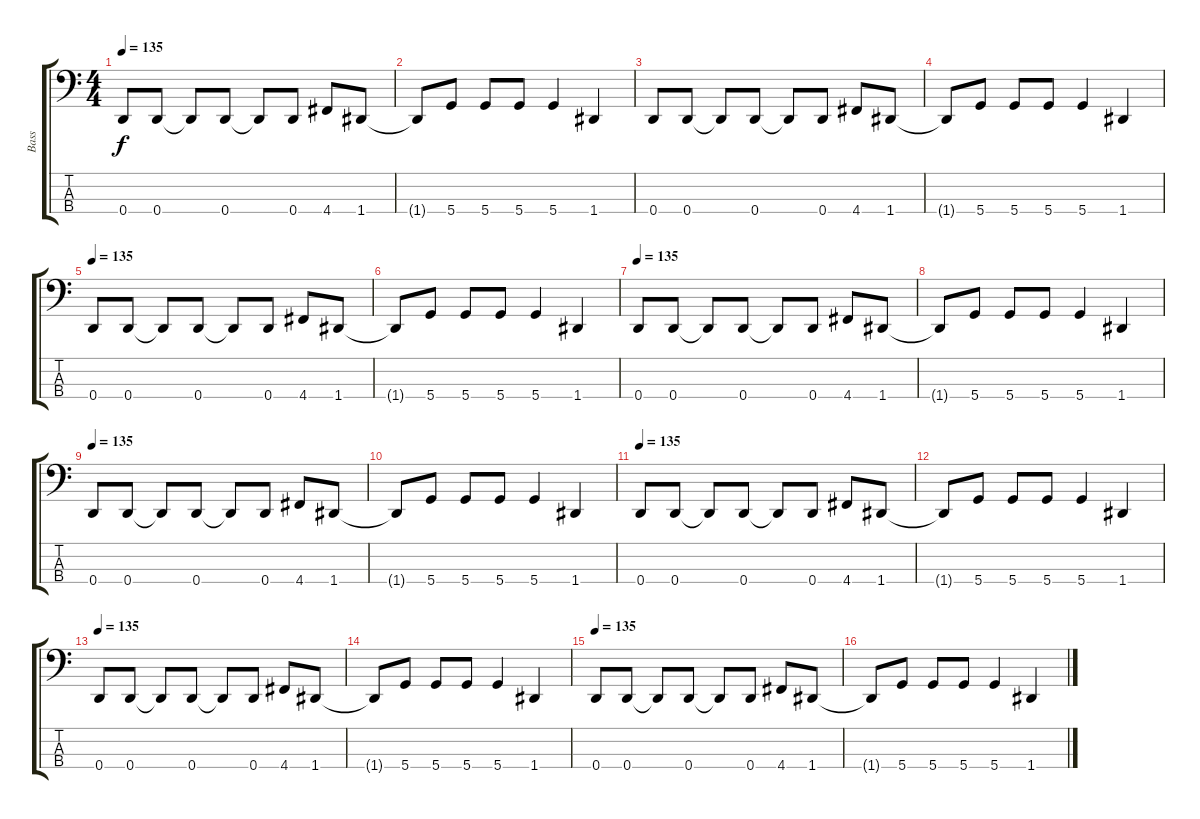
\track ("Bass" "Bass") {instrument slapbass1}
\staff {score tabs}
\tuning (G2 D2 A1 D1) {hide}
\ts (4 4)
\tempo 135
\clef f4
\ks c
0.4.8{dy f} 0.4.8 0.4{t}.8 0.4.8 0.4{t}.8 0.4.8 4.4.8 1.4.8 |
1.4{t}.8 5.4.8 5.4.8 5.4.8 5.4.4 1.4.4 |
0.4.8 0.4.8 0.4{t}.8 0.4.8 0.4{t}.8 0.4.8 4.4.8 1.4.8 |
1.4{t}.8 5.4.8 5.4.8 5.4.8 5.4.4 1.4.4 |
\tempo 135
0.4.8{instrument slapbass2} 0.4.8 0.4{t}.8 0.4.8 0.4{t}.8 0.4.8 4.4.8 1.4.8 |
1.4{t}.8 5.4.8 5.4.8 5.4.8 5.4.4 1.4.4 |
\tempo 135
0.4.8{instrument slapbass2} 0.4.8 0.4{t}.8 0.4.8 0.4{t}.8 0.4.8 4.4.8 1.4.8 |
1.4{t}.8 5.4.8 5.4.8 5.4.8 5.4.4 1.4.4 |
\tempo 135
0.4.8{instrument slapbass2} 0.4.8 0.4{t}.8 0.4.8 0.4{t}.8 0.4.8 4.4.8 1.4.8 |
1.4{t}.8 5.4.8 5.4.8 5.4.8 5.4.4 1.4.4 |
\tempo 135
0.4.8{instrument slapbass2} 0.4.8 0.4{t}.8 0.4.8 0.4{t}.8 0.4.8 4.4.8 1.4.8 |
1.4{t}.8 5.4.8 5.4.8 5.4.8 5.4.4 1.4.4 |
\tempo 135
0.4.8{instrument slapbass2} 0.4.8 0.4{t}.8 0.4.8 0.4{t}.8 0.4.8 4.4.8 1.4.8 |
1.4{t}.8 5.4.8 5.4.8 5.4.8 5.4.4 1.4.4 |
\tempo 135
0.4.8{instrument slapbass2} 0.4.8 0.4{t}.8 0.4.8 0.4{t}.8 0.4.8 4.4.8 1.4.8 |
1.4{t}.8 5.4.8 5.4.8 5.4.8 5.4.4 1.4.4
